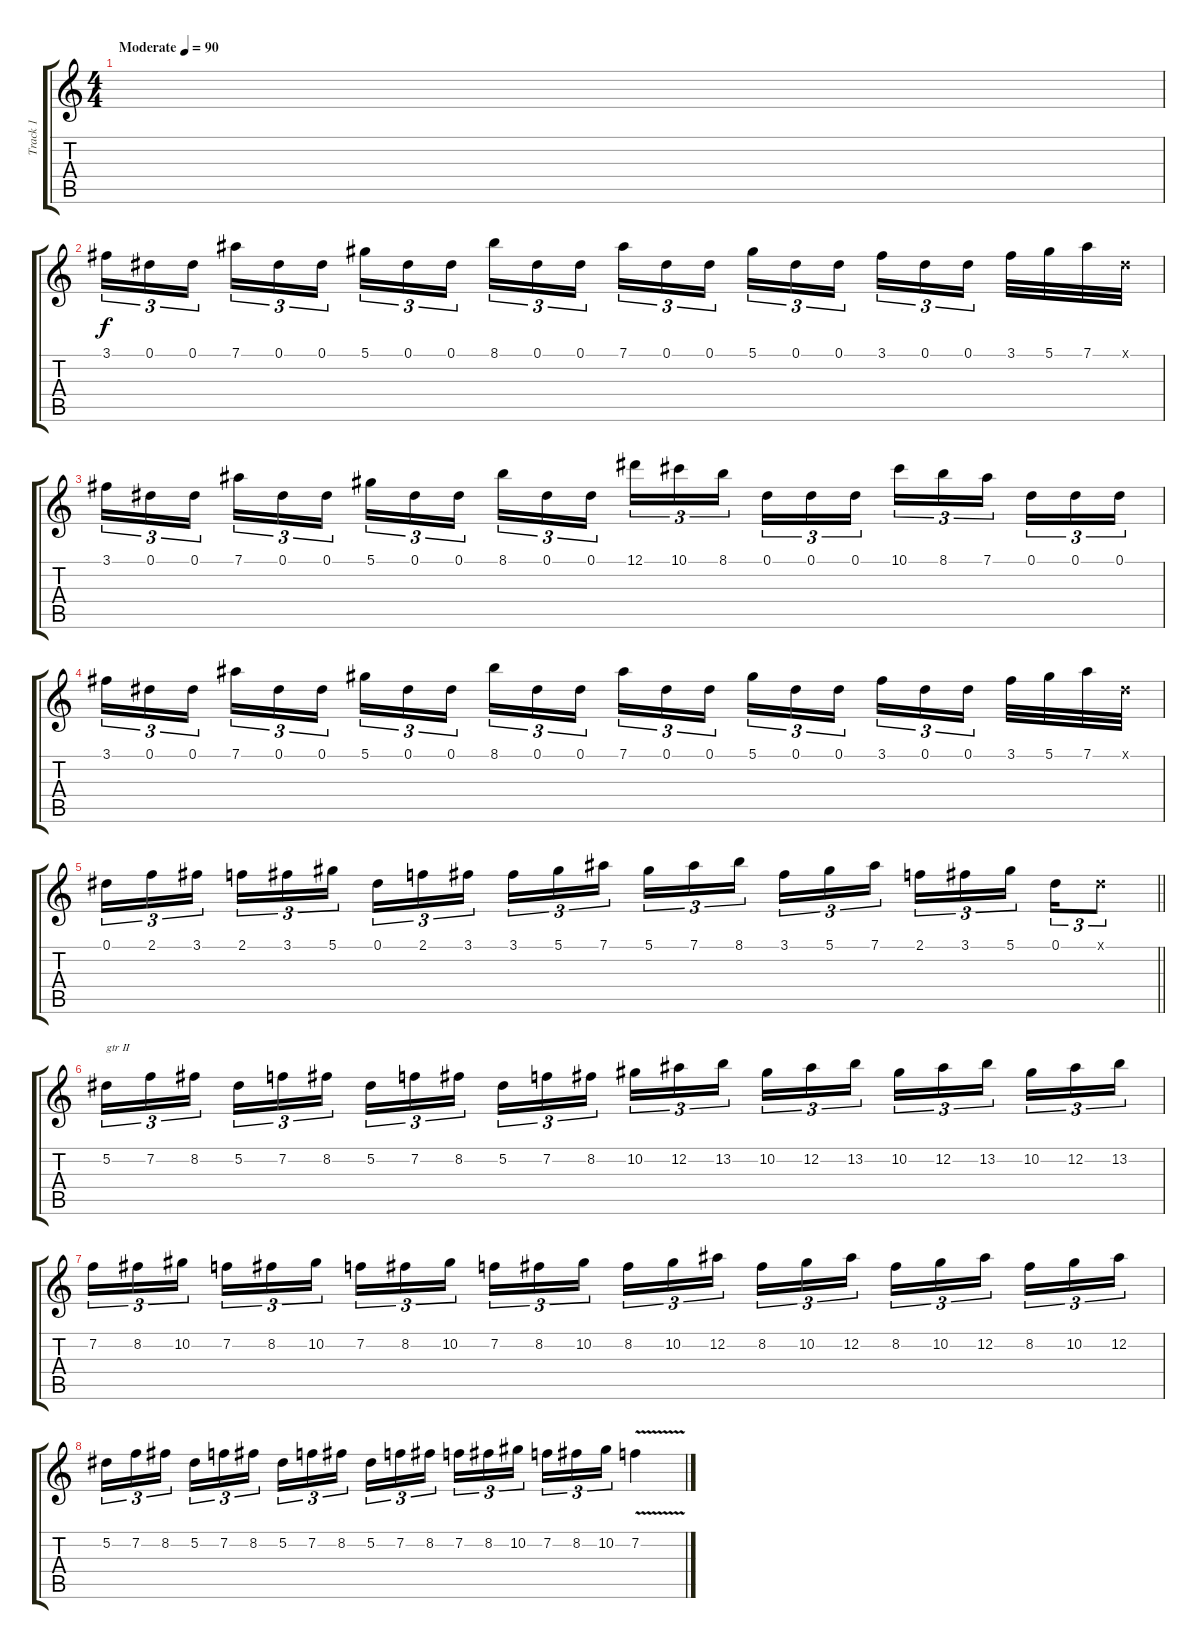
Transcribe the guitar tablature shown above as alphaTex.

\track ("Track 1" "Track 1") {instrument overdrivenguitar}
\staff {score tabs}
\tuning (Eb4 Bb3 Gb3 Db3 Ab2 Eb2) {hide}
\ts (4 4)
\tempo (90 "Moderate")
\clef g2
\ks c
|
3.1.16{tu (3 2)} 0.1.16{tu (3 2)} 0.1.16{tu (3 2) beam splitsecondary} 7.1.16{tu (3 2)} 0.1.16{tu (3 2)} 0.1.16{tu (3 2)} 5.1.16{tu (3 2)} 0.1.16{tu (3 2)} 0.1.16{tu (3 2) beam splitsecondary} 8.1.16{tu (3 2)} 0.1.16{tu (3 2)} 0.1.16{tu (3 2)} 7.1.16{tu (3 2)} 0.1.16{tu (3 2)} 0.1.16{tu (3 2) beam splitsecondary} 5.1.16{tu (3 2)} 0.1.16{tu (3 2)} 0.1.16{tu (3 2)} 3.1.16{tu (3 2)} 0.1.16{tu (3 2)} 0.1.16{tu (3 2) beam splitsecondary} 3.1.32 5.1.32 7.1.32 0.1{x}.32 |
3.1.16{tu (3 2)} 0.1.16{tu (3 2)} 0.1.16{tu (3 2) beam splitsecondary} 7.1.16{tu (3 2)} 0.1.16{tu (3 2)} 0.1.16{tu (3 2)} 5.1.16{tu (3 2)} 0.1.16{tu (3 2)} 0.1.16{tu (3 2) beam splitsecondary} 8.1.16{tu (3 2)} 0.1.16{tu (3 2)} 0.1.16{tu (3 2)} 12.1.16{tu (3 2)} 10.1.16{tu (3 2)} 8.1.16{tu (3 2) beam splitsecondary} 0.1.16{tu (3 2)} 0.1.16{tu (3 2)} 0.1.16{tu (3 2)} 10.1.16{tu (3 2)} 8.1.16{tu (3 2)} 7.1.16{tu (3 2) beam splitsecondary} 0.1.16{tu (3 2)} 0.1.16{tu (3 2)} 0.1.16{tu (3 2)} |
3.1.16{tu (3 2)} 0.1.16{tu (3 2)} 0.1.16{tu (3 2) beam splitsecondary} 7.1.16{tu (3 2)} 0.1.16{tu (3 2)} 0.1.16{tu (3 2)} 5.1.16{tu (3 2)} 0.1.16{tu (3 2)} 0.1.16{tu (3 2) beam splitsecondary} 8.1.16{tu (3 2)} 0.1.16{tu (3 2)} 0.1.16{tu (3 2)} 7.1.16{tu (3 2)} 0.1.16{tu (3 2)} 0.1.16{tu (3 2) beam splitsecondary} 5.1.16{tu (3 2)} 0.1.16{tu (3 2)} 0.1.16{tu (3 2)} 3.1.16{tu (3 2)} 0.1.16{tu (3 2)} 0.1.16{tu (3 2) beam splitsecondary} 3.1.32 5.1.32 7.1.32 0.1{x}.32 |
\barLineRight lightlight
0.1.16{tu (3 2)} 2.1.16{tu (3 2)} 3.1.16{tu (3 2) beam splitsecondary} 2.1.16{tu (3 2)} 3.1.16{tu (3 2)} 5.1.16{tu (3 2)} 0.1.16{tu (3 2)} 2.1.16{tu (3 2)} 3.1.16{tu (3 2) beam splitsecondary} 3.1.16{tu (3 2)} 5.1.16{tu (3 2)} 7.1.16{tu (3 2)} 5.1.16{tu (3 2)} 7.1.16{tu (3 2)} 8.1.16{tu (3 2) beam splitsecondary} 3.1.16{tu (3 2)} 5.1.16{tu (3 2)} 7.1.16{tu (3 2)} 2.1.16{tu (3 2)} 3.1.16{tu (3 2)} 5.1.16{tu (3 2) beam splitsecondary} 0.1.16{tu (3 2)} 0.1{x}.8{tu (3 2)} |
5.2.16{tu (3 2) txt "gtr II" instrument overdrivenguitar} 7.2.16{tu (3 2)} 8.2.16{tu (3 2) beam splitsecondary} 5.2.16{tu (3 2)} 7.2.16{tu (3 2)} 8.2.16{tu (3 2)} 5.2.16{tu (3 2)} 7.2.16{tu (3 2)} 8.2.16{tu (3 2) beam splitsecondary} 5.2.16{tu (3 2)} 7.2.16{tu (3 2)} 8.2.16{tu (3 2)} 10.2.16{tu (3 2)} 12.2.16{tu (3 2)} 13.2.16{tu (3 2) beam splitsecondary} 10.2.16{tu (3 2)} 12.2.16{tu (3 2)} 13.2.16{tu (3 2)} 10.2.16{tu (3 2)} 12.2.16{tu (3 2)} 13.2.16{tu (3 2) beam splitsecondary} 10.2.16{tu (3 2)} 12.2.16{tu (3 2)} 13.2.16{tu (3 2)} |
7.2.16{tu (3 2)} 8.2.16{tu (3 2)} 10.2.16{tu (3 2) beam splitsecondary} 7.2.16{tu (3 2)} 8.2.16{tu (3 2)} 10.2.16{tu (3 2)} 7.2.16{tu (3 2)} 8.2.16{tu (3 2)} 10.2.16{tu (3 2) beam splitsecondary} 7.2.16{tu (3 2)} 8.2.16{tu (3 2)} 10.2.16{tu (3 2)} 8.2.16{tu (3 2)} 10.2.16{tu (3 2)} 12.2.16{tu (3 2) beam splitsecondary} 8.2.16{tu (3 2)} 10.2.16{tu (3 2)} 12.2.16{tu (3 2)} 8.2.16{tu (3 2)} 10.2.16{tu (3 2)} 12.2.16{tu (3 2) beam splitsecondary} 8.2.16{tu (3 2)} 10.2.16{tu (3 2)} 12.2.16{tu (3 2)} |
5.2.16{tu (3 2)} 7.2.16{tu (3 2)} 8.2.16{tu (3 2) beam splitsecondary} 5.2.16{tu (3 2)} 7.2.16{tu (3 2)} 8.2.16{tu (3 2)} 5.2.16{tu (3 2)} 7.2.16{tu (3 2)} 8.2.16{tu (3 2) beam splitsecondary} 5.2.16{tu (3 2)} 7.2.16{tu (3 2)} 8.2.16{tu (3 2)} 7.2.16{tu (3 2)} 8.2.16{tu (3 2)} 10.2.16{tu (3 2) beam splitsecondary} 7.2.16{tu (3 2)} 8.2.16{tu (3 2)} 10.2.16{tu (3 2)} 7.2{v}.4
